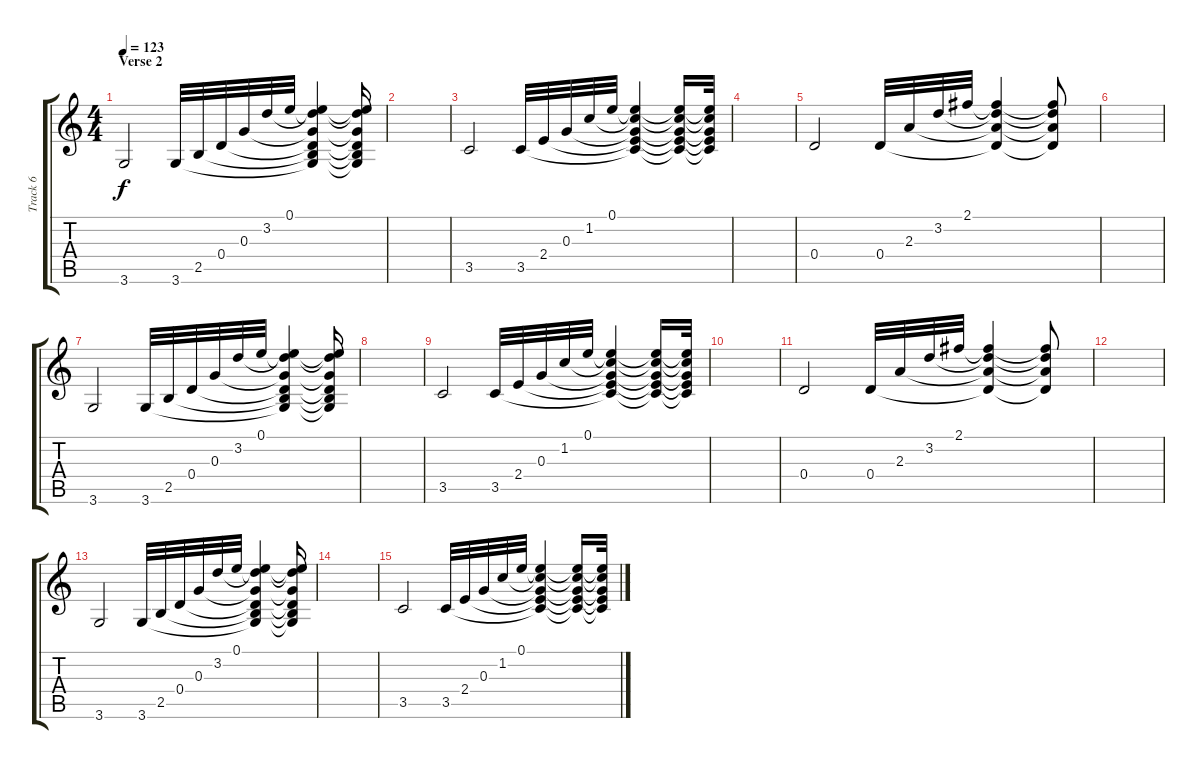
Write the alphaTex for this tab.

\track ("Track 6" "Track 6") {instrument electricguitarclean}
\staff {score tabs}
\tuning (E4 B3 G3 D3 A2 E2) {hide}
\ts (4 4)
\section ("" "Verse 2")
\tempo 123
\clef g2
\ks c
3.6.2{dy f} 3.6.32 2.5.32 0.4.32 0.3.32 3.2.32 0.1.32 (0.1{t} 3.2{t} 0.3{t} 0.4{t} 2.5{t} 3.6{t}).4 (0.1{t} 3.2{t} 0.3{t} 0.4{t} 2.5{t} 3.6{t}).16 |
|
3.5.2 3.5.32 2.4.32 0.3.32 1.2.32 0.1.32 (0.1{t} 1.2{t} 0.3{t} 2.4{t} 3.5{t}).4 (0.1{t} 1.2{t} 0.3{t} 2.4{t} 3.5{t}).16 (0.1{t} 1.2{t} 0.3{t} 2.4{t} 3.5{t}).32 |
|
0.4.2 0.4.32 2.3.32 3.2.32 2.1.32 (2.1{t} 3.2{t} 2.3{t} 0.4{t}).4 (2.1{t} 3.2{t} 2.3{t} 0.4{t}).8 |
|
3.6.2 3.6.32 2.5.32 0.4.32 0.3.32 3.2.32 0.1.32 (0.1{t} 3.2{t} 0.3{t} 0.4{t} 2.5{t} 3.6{t}).4 (0.1{t} 3.2{t} 0.3{t} 0.4{t} 2.5{t} 3.6{t}).16 |
|
3.5.2 3.5.32 2.4.32 0.3.32 1.2.32 0.1.32 (0.1{t} 1.2{t} 0.3{t} 2.4{t} 3.5{t}).4 (0.1{t} 1.2{t} 0.3{t} 2.4{t} 3.5{t}).16 (0.1{t} 1.2{t} 0.3{t} 2.4{t} 3.5{t}).32 |
|
0.4.2 0.4.32 2.3.32 3.2.32 2.1.32 (2.1{t} 3.2{t} 2.3{t} 0.4{t}).4 (2.1{t} 3.2{t} 2.3{t} 0.4{t}).8 |
|
3.6.2 3.6.32 2.5.32 0.4.32 0.3.32 3.2.32 0.1.32 (0.1{t} 3.2{t} 0.3{t} 0.4{t} 2.5{t} 3.6{t}).4 (0.1{t} 3.2{t} 0.3{t} 0.4{t} 2.5{t} 3.6{t}).16 |
|
3.5.2 3.5.32 2.4.32 0.3.32 1.2.32 0.1.32 (0.1{t} 1.2{t} 0.3{t} 2.4{t} 3.5{t}).4 (0.1{t} 1.2{t} 0.3{t} 2.4{t} 3.5{t}).16 (0.1{t} 1.2{t} 0.3{t} 2.4{t} 3.5{t}).32
